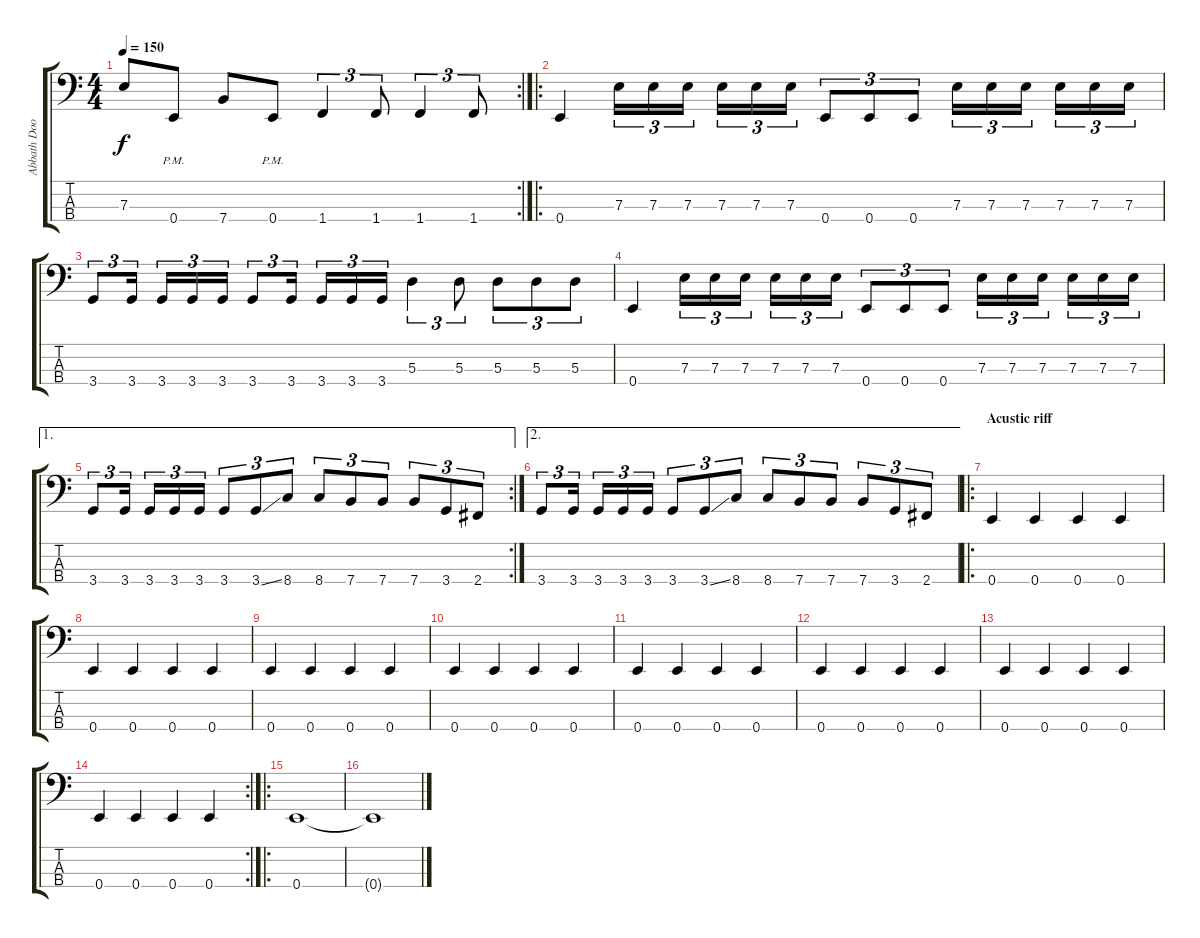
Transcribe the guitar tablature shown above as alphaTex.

\track ("Abbath Doom Occulta (Bass)" "Abbath Doo") {instrument electricbasspick}
\staff {score tabs}
\tuning (G2 D2 A1 E1) {hide}
\rc 2
\ts (4 4)
\tempo 150
\clef f4
\ks c
7.3.8{dy f} 0.4{pm}.8 7.4.8 0.4{pm}.8 1.4.4{tu (3 2)} 1.4.8{tu (3 2)} 1.4.4{tu (3 2)} 1.4.8{tu (3 2)} |
\ro
0.4.4 7.3.16{tu (3 2)} 7.3.16{tu (3 2)} 7.3.16{tu (3 2)} 7.3.16{tu (3 2)} 7.3.16{tu (3 2)} 7.3.16{tu (3 2)} 0.4.8{tu (3 2)} 0.4.8{tu (3 2)} 0.4.8{tu (3 2)} 7.3.16{tu (3 2)} 7.3.16{tu (3 2)} 7.3.16{tu (3 2)} 7.3.16{tu (3 2)} 7.3.16{tu (3 2)} 7.3.16{tu (3 2)} |
3.4.8{tu (3 2)} 3.4.16{tu (3 2)} 3.4.16{tu (3 2)} 3.4.16{tu (3 2)} 3.4.16{tu (3 2)} 3.4.8{tu (3 2)} 3.4.16{tu (3 2)} 3.4.16{tu (3 2)} 3.4.16{tu (3 2)} 3.4.16{tu (3 2)} 5.3.4{tu (3 2)} 5.3.8{tu (3 2)} 5.3.8{tu (3 2)} 5.3.8{tu (3 2)} 5.3.8{tu (3 2)} |
0.4.4 7.3.16{tu (3 2)} 7.3.16{tu (3 2)} 7.3.16{tu (3 2)} 7.3.16{tu (3 2)} 7.3.16{tu (3 2)} 7.3.16{tu (3 2)} 0.4.8{tu (3 2)} 0.4.8{tu (3 2)} 0.4.8{tu (3 2)} 7.3.16{tu (3 2)} 7.3.16{tu (3 2)} 7.3.16{tu (3 2)} 7.3.16{tu (3 2)} 7.3.16{tu (3 2)} 7.3.16{tu (3 2)} |
\ae 1
\rc 2
3.4.8{tu (3 2)} 3.4.16{tu (3 2)} 3.4.16{tu (3 2)} 3.4.16{tu (3 2)} 3.4.16{tu (3 2)} 3.4.8{tu (3 2)} 3.4{ss}.8{tu (3 2)} 8.4.8{tu (3 2)} 8.4.8{tu (3 2)} 7.4.8{tu (3 2)} 7.4.8{tu (3 2)} 7.4.8{tu (3 2)} 3.4.8{tu (3 2)} 2.4.8{tu (3 2)} |
\ae 2
3.4.8{tu (3 2)} 3.4.16{tu (3 2)} 3.4.16{tu (3 2)} 3.4.16{tu (3 2)} 3.4.16{tu (3 2)} 3.4.8{tu (3 2)} 3.4{ss}.8{tu (3 2)} 8.4.8{tu (3 2)} 8.4.8{tu (3 2)} 7.4.8{tu (3 2)} 7.4.8{tu (3 2)} 7.4.8{tu (3 2)} 3.4.8{tu (3 2)} 2.4.8{tu (3 2)} |
\ro
\section ("" "Acustic riff")
0.4.4 0.4.4 0.4.4 0.4.4 |
0.4.4 0.4.4 0.4.4 0.4.4 |
0.4.4 0.4.4 0.4.4 0.4.4 |
0.4.4 0.4.4 0.4.4 0.4.4 |
0.4.4 0.4.4 0.4.4 0.4.4 |
0.4.4 0.4.4 0.4.4 0.4.4 |
0.4.4 0.4.4 0.4.4 0.4.4 |
\rc 2
0.4.4 0.4.4 0.4.4 0.4.4 |
\ro
0.4.1{volume 14} |
0.4{t}.1{volume 0}
